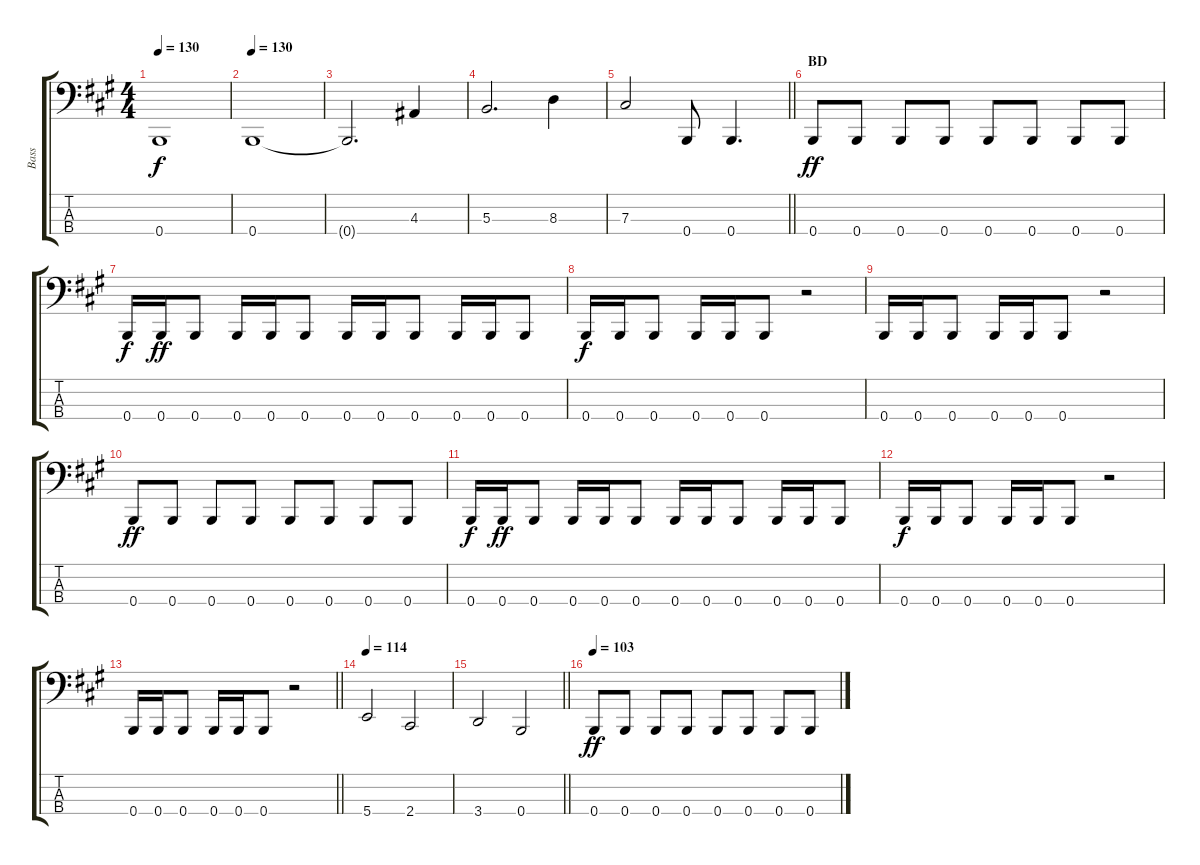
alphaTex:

\track ("Bass" "Bass") {instrument electricbasspick}
\staff {score tabs}
\tuning (E2 B1 Gb1 B0) {hide}
\ts (4 4)
\tempo 130
\clef f4
\ks a
0.4{t}.1{dy f} |
\tempo 130
0.4.1 |
0.4{t}.2{d} 4.3.4 |
5.3.2{d} 8.3.4 |
\barLineRight lightlight
7.3.2 0.4.8 0.4.4{d} |
\section ("" "BD")
0.4.8{dy ff} 0.4.8 0.4.8 0.4.8 0.4.8 0.4.8 0.4.8 0.4.8 |
0.4.16{dy f} 0.4.16{dy ff} 0.4.8 0.4.16 0.4.16 0.4.8 0.4.16 0.4.16 0.4.8 0.4.16 0.4.16 0.4.8 |
0.4.16{dy f} 0.4.16 0.4.8 0.4.16 0.4.16 0.4.8 r.2 |
0.4.16 0.4.16 0.4.8 0.4.16 0.4.16 0.4.8 r.2 |
0.4.8{dy ff} 0.4.8 0.4.8 0.4.8 0.4.8 0.4.8 0.4.8 0.4.8 |
0.4.16{dy f} 0.4.16{dy ff} 0.4.8 0.4.16 0.4.16 0.4.8 0.4.16 0.4.16 0.4.8 0.4.16 0.4.16 0.4.8 |
0.4.16{dy f} 0.4.16 0.4.8 0.4.16 0.4.16 0.4.8 r.2 |
\barLineRight lightlight
0.4.16 0.4.16 0.4.8 0.4.16 0.4.16 0.4.8 r.2 |
\section ("" "")
\tempo 114
5.4.2 2.4.2 |
\barLineRight lightlight
3.4.2 0.4.2 |
\section ("" "")
\tempo 103
0.4.8{dy ff} 0.4.8 0.4.8 0.4.8 0.4.8 0.4.8 0.4.8 0.4.8
